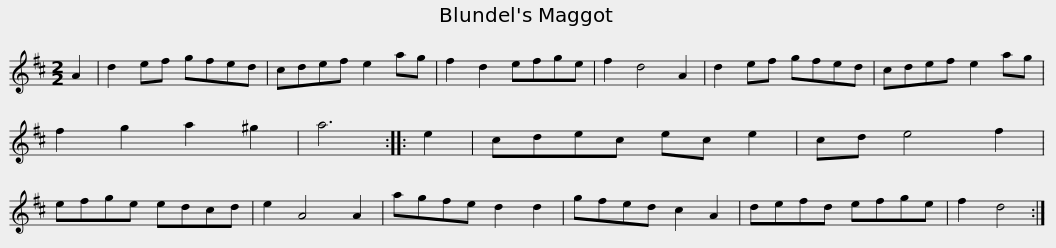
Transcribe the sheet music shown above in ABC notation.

X:1
L:1/8
M:2/2
I:linebreak $
K:D
V:1 treble
V:1
 A2 | d2 ef gfed | cdef e2 ag | f2 d2 efge | f2 d4 A2 | %5
 d2 ef gfed | cdef e2 ag |$ f2 g2 a2 ^g2 | a6 :: e2 | %10
 cdec ec e2 | cd e4 f2 | efge edcd | e2 A4 A2 | agfe d2 d2 |$ %15
 gfed c2 A2 | defd efge | f2 d4 :| %18
